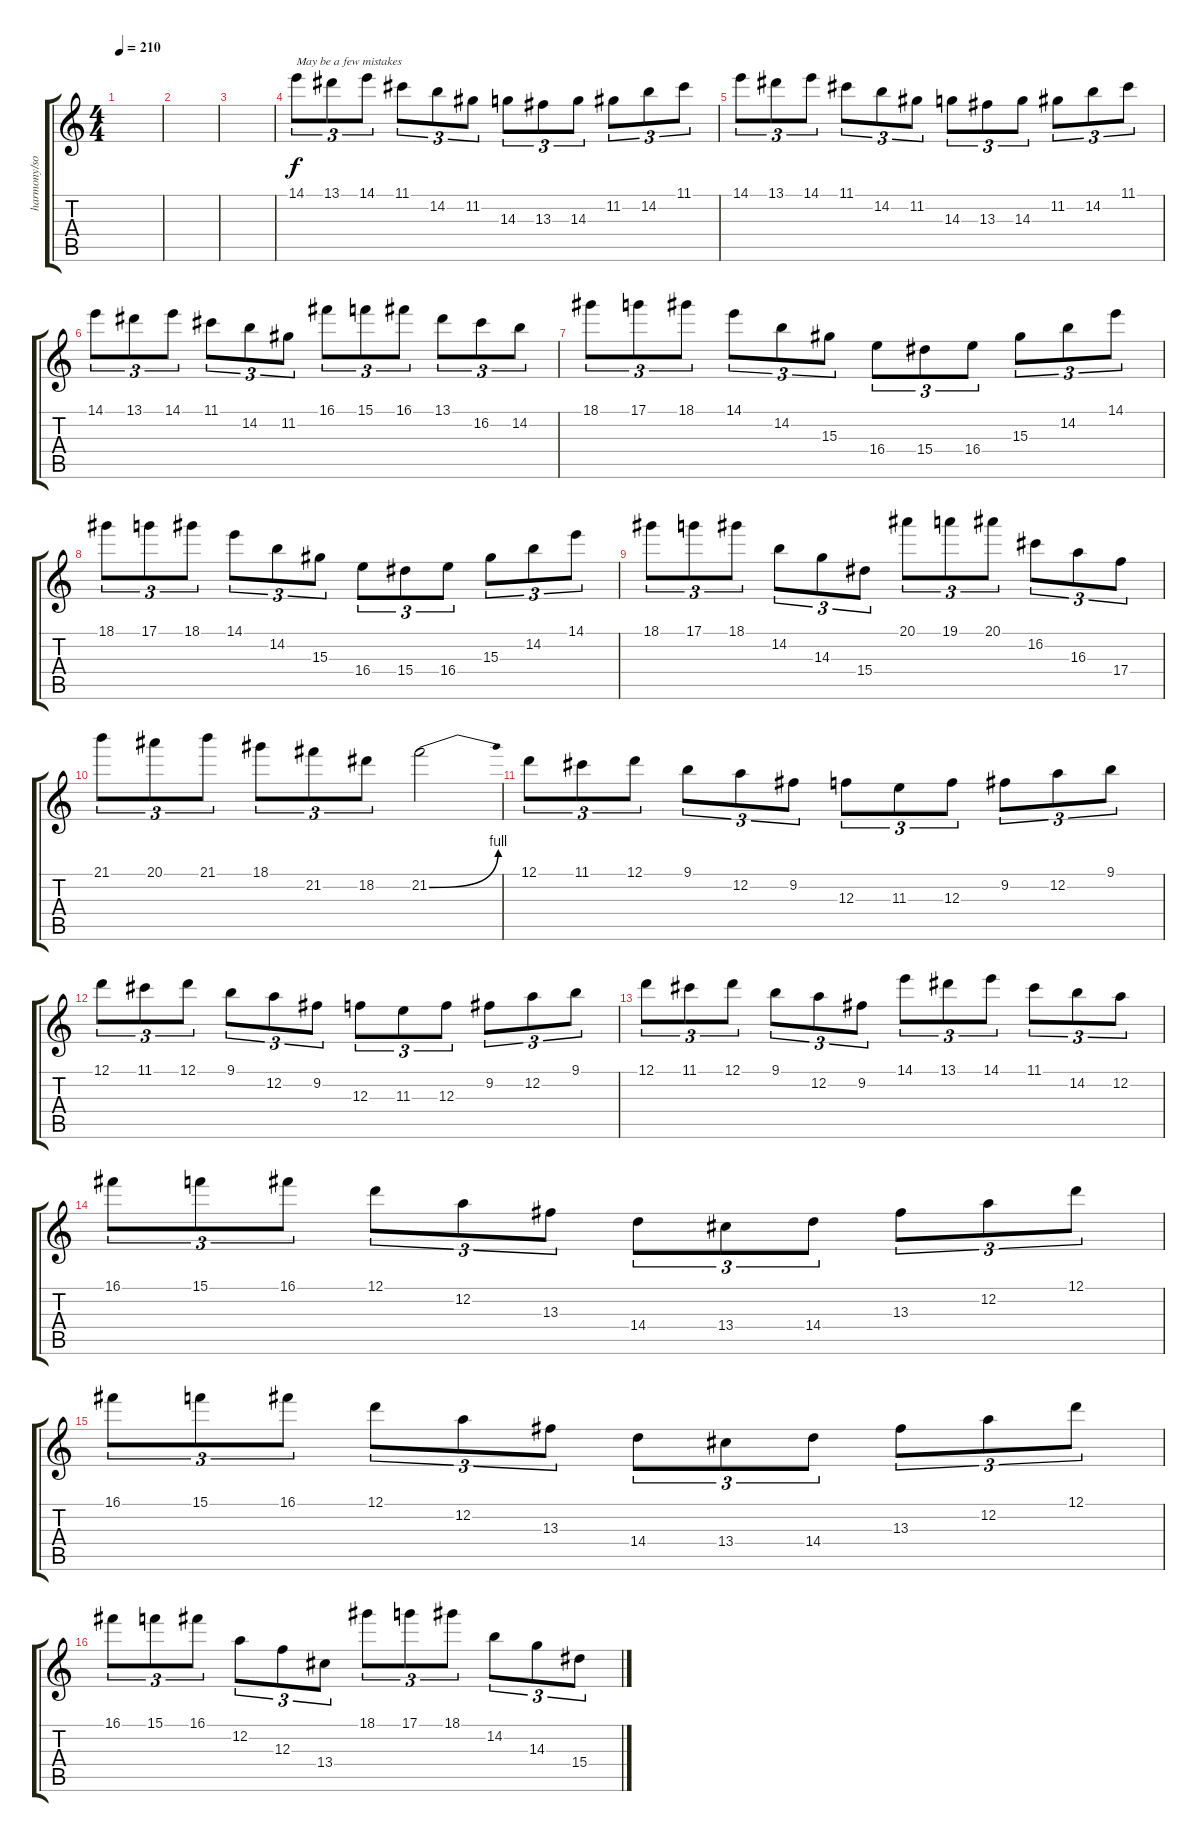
\track ("harmony/solo" "harmony/so") {instrument distortionguitar}
\staff {score tabs}
\tuning (D4 A3 F3 C3 G2 D2) {hide}
\ts (4 4)
\tempo 210
\clef g2
\ks c
|
|
|
14.1.8{tu (3 2) txt "May be a few mistakes" volume 14} 13.1.8{tu (3 2)} 14.1.8{tu (3 2)} 11.1.8{tu (3 2)} 14.2.8{tu (3 2)} 11.2.8{tu (3 2)} 14.3.8{tu (3 2)} 13.3.8{tu (3 2)} 14.3.8{tu (3 2)} 11.2.8{tu (3 2)} 14.2.8{tu (3 2)} 11.1.8{tu (3 2)} |
14.1.8{tu (3 2)} 13.1.8{tu (3 2)} 14.1.8{tu (3 2)} 11.1.8{tu (3 2)} 14.2.8{tu (3 2)} 11.2.8{tu (3 2)} 14.3.8{tu (3 2)} 13.3.8{tu (3 2)} 14.3.8{tu (3 2)} 11.2.8{tu (3 2)} 14.2.8{tu (3 2)} 11.1.8{tu (3 2)} |
14.1.8{tu (3 2)} 13.1.8{tu (3 2)} 14.1.8{tu (3 2)} 11.1.8{tu (3 2)} 14.2.8{tu (3 2)} 11.2.8{tu (3 2)} 16.1.8{tu (3 2)} 15.1.8{tu (3 2)} 16.1.8{tu (3 2)} 13.1.8{tu (3 2)} 16.2.8{tu (3 2)} 14.2.8{tu (3 2)} |
18.1.8{tu (3 2)} 17.1.8{tu (3 2)} 18.1.8{tu (3 2)} 14.1.8{tu (3 2)} 14.2.8{tu (3 2)} 15.3.8{tu (3 2)} 16.4.8{tu (3 2)} 15.4.8{tu (3 2)} 16.4.8{tu (3 2)} 15.3.8{tu (3 2)} 14.2.8{tu (3 2)} 14.1.8{tu (3 2)} |
18.1.8{tu (3 2)} 17.1.8{tu (3 2)} 18.1.8{tu (3 2)} 14.1.8{tu (3 2)} 14.2.8{tu (3 2)} 15.3.8{tu (3 2)} 16.4.8{tu (3 2)} 15.4.8{tu (3 2)} 16.4.8{tu (3 2)} 15.3.8{tu (3 2)} 14.2.8{tu (3 2)} 14.1.8{tu (3 2)} |
18.1.8{tu (3 2)} 17.1.8{tu (3 2)} 18.1.8{tu (3 2)} 14.2.8{tu (3 2)} 14.3.8{tu (3 2)} 15.4.8{tu (3 2)} 20.1.8{tu (3 2)} 19.1.8{tu (3 2)} 20.1.8{tu (3 2)} 16.2.8{tu (3 2)} 16.3.8{tu (3 2)} 17.4.8{tu (3 2)} |
21.1.8{tu (3 2)} 20.1.8{tu (3 2)} 21.1.8{tu (3 2)} 18.1.8{tu (3 2)} 21.2.8{tu (3 2)} 18.2.8{tu (3 2)} 21.2{be (bend 0 0 60 4)}.2 |
12.1.8{tu (3 2)} 11.1.8{tu (3 2)} 12.1.8{tu (3 2)} 9.1.8{tu (3 2)} 12.2.8{tu (3 2)} 9.2.8{tu (3 2)} 12.3.8{tu (3 2)} 11.3.8{tu (3 2)} 12.3.8{tu (3 2)} 9.2.8{tu (3 2)} 12.2.8{tu (3 2)} 9.1.8{tu (3 2)} |
12.1.8{tu (3 2)} 11.1.8{tu (3 2)} 12.1.8{tu (3 2)} 9.1.8{tu (3 2)} 12.2.8{tu (3 2)} 9.2.8{tu (3 2)} 12.3.8{tu (3 2)} 11.3.8{tu (3 2)} 12.3.8{tu (3 2)} 9.2.8{tu (3 2)} 12.2.8{tu (3 2)} 9.1.8{tu (3 2)} |
12.1.8{tu (3 2)} 11.1.8{tu (3 2)} 12.1.8{tu (3 2)} 9.1.8{tu (3 2)} 12.2.8{tu (3 2)} 9.2.8{tu (3 2)} 14.1.8{tu (3 2)} 13.1.8{tu (3 2)} 14.1.8{tu (3 2)} 11.1.8{tu (3 2)} 14.2.8{tu (3 2)} 12.2.8{tu (3 2)} |
16.1.8{tu (3 2)} 15.1.8{tu (3 2)} 16.1.8{tu (3 2)} 12.1.8{tu (3 2)} 12.2.8{tu (3 2)} 13.3.8{tu (3 2)} 14.4.8{tu (3 2)} 13.4.8{tu (3 2)} 14.4.8{tu (3 2)} 13.3.8{tu (3 2)} 12.2.8{tu (3 2)} 12.1.8{tu (3 2)} |
16.1.8{tu (3 2)} 15.1.8{tu (3 2)} 16.1.8{tu (3 2)} 12.1.8{tu (3 2)} 12.2.8{tu (3 2)} 13.3.8{tu (3 2)} 14.4.8{tu (3 2)} 13.4.8{tu (3 2)} 14.4.8{tu (3 2)} 13.3.8{tu (3 2)} 12.2.8{tu (3 2)} 12.1.8{tu (3 2)} |
16.1.8{tu (3 2)} 15.1.8{tu (3 2)} 16.1.8{tu (3 2)} 12.2.8{tu (3 2)} 12.3.8{tu (3 2)} 13.4.8{tu (3 2)} 18.1.8{tu (3 2)} 17.1.8{tu (3 2)} 18.1.8{tu (3 2)} 14.2.8{tu (3 2)} 14.3.8{tu (3 2)} 15.4.8{tu (3 2)}
